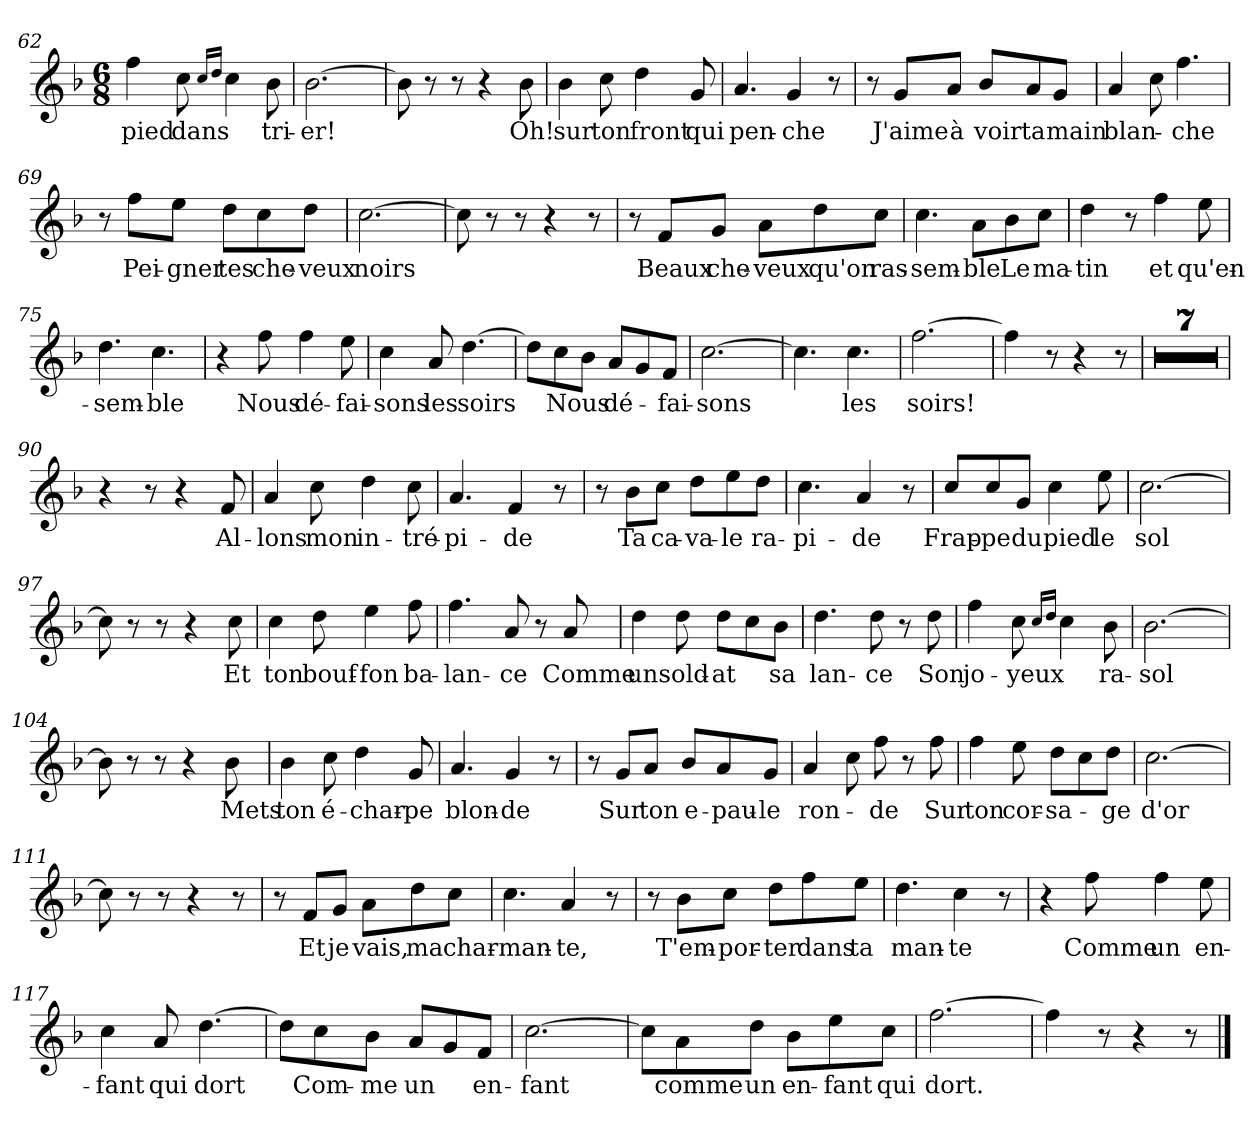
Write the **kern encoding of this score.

**kern	**text
*part1	*part1
*staff1	*staff1
*clefG2	*
*k[b-]	*
*M6/8	*
=62	=62
!	!LO:LY:b
4ff\	pied
!	!LO:LY:b
8cc\	dans
16qcc/LL	.
16qdd/JJ	.
4cc\	.
!	!LO:LY:b
8b-\	-tri-
=63	=63
!	!LO:LY:b
[2.b-\	-er!
=64	=64
8b-\]	.
8r	.
8r	.
4r	.
!	!LO:LY:b
8b-\	Oh!
=65	=65
!	!LO:LY:b
4b-\	sur
!	!LO:LY:b
8cc\	ton
!	!LO:LY:b
4dd\	front
!	!LO:LY:b
8g/	qui
=66	=66
!	!LO:LY:b
4.a/	pen-
!	!LO:LY:b
4g/	-che
8r	.
=67	=67
8r	.
!	!LO:LY:b
8g/L	J'aime
!	!LO:LY:b
8a/J	à
!	!LO:LY:b
8b-/L	voir
!	!LO:LY:b
8a/	ta
!	!LO:LY:b
8g/J	main
!!LO:LB:g=z
=68	=68
!	!LO:LY:b
4a/	blan-
8cc\	.
!	!LO:LY:b
4.ff\	-che
=69	=69
8r	.
!	!LO:LY:b
8ff\L	Pei-
!	!LO:LY:b
8ee\J	-gner
!	!LO:LY:b
8dd\L	tes
!	!LO:LY:b
8cc\	che-
!	!LO:LY:b
8dd\J	-veux
=70	=70
!	!LO:LY:b
[2.cc\	noirs
=71	=71
8cc\]	.
8r	.
8r	.
4r	.
8r	.
=72	=72
8r	.
!	!LO:LY:b
8f/L	Beaux
!	!LO:LY:b
8g/J	che-
!	!LO:LY:b
8a\L	-veux
!	!LO:LY:b
8dd\	qu'on
!	!LO:LY:b
8cc\J	ras-
=73	=73
!	!LO:LY:b
4.cc\	-sem-
!	!LO:LY:b
8a\L	-ble
!	!LO:LY:b
8b-\	Le
!	!LO:LY:b
8cc\J	ma-
=74	=74
!	!LO:LY:b
4dd\	-tin
8r	.
!	!LO:LY:b
4ff\	et
!	!LO:LY:b
8ee\	qu'en-
!!LO:LB:g=z
=75	=75
!	!LO:LY:b
4.dd\	-sem-
!	!LO:LY:b
4.cc\	-ble
=76	=76
4r	.
!	!LO:LY:b
8ff\	Nous
!	!LO:LY:b
4ff\	dé-
!	!LO:LY:b
8ee\	-fai-
=77	=77
!	!LO:LY:b
4cc\	-sons
!	!LO:LY:b
8a/	les
!	!LO:LY:b
[4.dd\	soirs
=78	=78
8dd\L]	.
!	!LO:LY:b
8cc\	Nous
8b-\J	.
!	!LO:LY:b
8a/L	dé-
8g/	.
!	!LO:LY:b
8f/J	-fai-
=79	=79
!	!LO:LY:b
[2.cc\	-sons
=80	=80
4.cc\]	.
!	!LO:LY:b
4.cc\	les
=81	=81
!	!LO:LY:b
[2.ff\	soirs!
=82	=82
4ff\]	.
8r	.
4r	.
8r	.
=83	=83
2.r	.
=84	=84
2.r	.
=85	=85
2.r	.
=86	=86
2.r	.
=87	=87
2.r	.
!!LO:LB:g=z
=88	=88
2.r	.
=89	=89
2.r	.
=90	=90
4r	.
8r	.
4r	.
!	!LO:LY:b
8f/	Al-
=91	=91
!	!LO:LY:b
4a/	-lons
!	!LO:LY:b
8cc\	mon
!	!LO:LY:b
4dd\	in-
!	!LO:LY:b
8cc\	-tré-
=92	=92
!	!LO:LY:b
4.a/	-pi-
!	!LO:LY:b
4f/	-de
8r	.
=93	=93
8r	.
!	!LO:LY:b
8b-\L	Ta
!	!LO:LY:b
8cc\J	ca-
!	!LO:LY:b
8dd\L	-va-
!	!LO:LY:b
8ee\	-le
!	!LO:LY:b
8dd\J	ra-
=94	=94
!	!LO:LY:b
4.cc\	-pi-
!	!LO:LY:b
4a/	-de
8r	.
=95	=95
!	!LO:LY:b
8cc/L	Frap-
!	!LO:LY:b
8cc/	-pe
!	!LO:LY:b
8g/J	du
!	!LO:LY:b
4cc\	pied
!	!LO:LY:b
8ee\	le
=96	=96
!	!LO:LY:b
[2.cc\	sol
=97	=97
8cc\]	.
8r	.
8r	.
4r	.
!	!LO:LY:b
8cc\	Et
!!LO:PB:g=z
=98	=98
!	!LO:LY:b
4cc\	ton
!	!LO:LY:b
8dd\	bouf-
!	!LO:LY:b
4ee\	-fon
!	!LO:LY:b
8ff\	ba-
=99	=99
!	!LO:LY:b
4.ff\	-lan-
!	!LO:LY:b
8a/	-ce
8r	.
!	!LO:LY:b
8a/	Comme
=100	=100
!	!LO:LY:b
4dd\	un
!	!LO:LY:b
8dd\	sold-
!	!LO:LY:b
8dd\L	-at
8cc\	.
!	!LO:LY:b
8b-\J	sa
=101	=101
!	!LO:LY:b
4.dd\	lan-
!	!LO:LY:b
8dd\	-ce
8r	.
!	!LO:LY:b
8dd\	Son
=102	=102
!	!LO:LY:b
4ff\	jo-
!	!LO:LY:b
8cc\	-yeux
16qcc/LL	.
16qdd/JJ	.
4cc\	.
!	!LO:LY:b
8b-\	-ra-
=103	=103
!	!LO:LY:b
[2.b-\	-sol
=104	=104
8b-\]	.
8r	.
8r	.
4r	.
!	!LO:LY:b
8b-\	Mets
=105	=105
!	!LO:LY:b
4b-\	ton
!	!LO:LY:b
8cc\	é-
!	!LO:LY:b
4dd\	-char-
!	!LO:LY:b
8g/	-pe
!!LO:LB:g=z
=106	=106
!	!LO:LY:b
4.a/	blon-
!	!LO:LY:b
4g/	-de
8r	.
=107	=107
8r	.
!	!LO:LY:b
8g/L	Sur
!	!LO:LY:b
8a/J	ton
!	!LO:LY:b
8b-/L	e-
!	!LO:LY:b
8a/	-pau-
!	!LO:LY:b
8g/J	-le
=108	=108
!	!LO:LY:b
4a/	ron-
8cc\	.
!	!LO:LY:b
8ff\	-de
8r	.
!	!LO:LY:b
8ff\	Sur
=109	=109
!	!LO:LY:b
4ff\	ton
!	!LO:LY:b
8ee\	cor-
!	!LO:LY:b
8dd\L	-sa-
8cc\	.
!	!LO:LY:b
8dd\J	-ge
=110	=110
!	!LO:LY:b
[2.cc\	d'or
=111	=111
8cc\]	.
8r	.
8r	.
4r	.
8r	.
=112	=112
8r	.
!	!LO:LY:b
8f/L	Et
!	!LO:LY:b
8g/J	je
!	!LO:LY:b
8a\L	vais,
!	!LO:LY:b
8dd\	ma
!	!LO:LY:b
8cc\J	char-
=113	=113
!	!LO:LY:b
4.cc\	-man-
!	!LO:LY:b
4a/	-te,
8r	.
!!LO:LB:g=z
=114	=114
8r	.
!	!LO:LY:b
8b-\L	T'em-
!	!LO:LY:b
8cc\J	-por-
!	!LO:LY:b
8dd\L	-ter
!	!LO:LY:b
8ff\	dans
!	!LO:LY:b
8ee\J	ta
=115	=115
!	!LO:LY:b
4.dd\	man-
!	!LO:LY:b
4cc\	-te
8r	.
=116	=116
4r	.
!	!LO:LY:b
8ff\	Comme
!	!LO:LY:b
4ff\	un
!	!LO:LY:b
8ee\	en-
=117	=117
!	!LO:LY:b
4cc\	-fant
!	!LO:LY:b
8a/	qui
!	!LO:LY:b
[4.dd\	dort
=118	=118
8dd\L]	.
!	!LO:LY:b
8cc\	Com-
!	!LO:LY:b
8b-\J	-me
!	!LO:LY:b
8a/L	un
8g/	.
!	!LO:LY:b
8f/J	en-
=119	=119
!	!LO:LY:b
[2.cc\	-fant
=120	=120
8cc\L]	.
!	!LO:LY:b
8a\	comme
!	!LO:LY:b
8dd\J	un
!	!LO:LY:b
8b-\L	en-
!	!LO:LY:b
8ee\	-fant
!	!LO:LY:b
8cc\J	qui
=121	=121
!	!LO:LY:b
[2.ff\	dort.
!!LO:LB:g=z
=122	=122
4ff\]	.
8r	.
4r	.
8r	.
==	==
*-	*-
